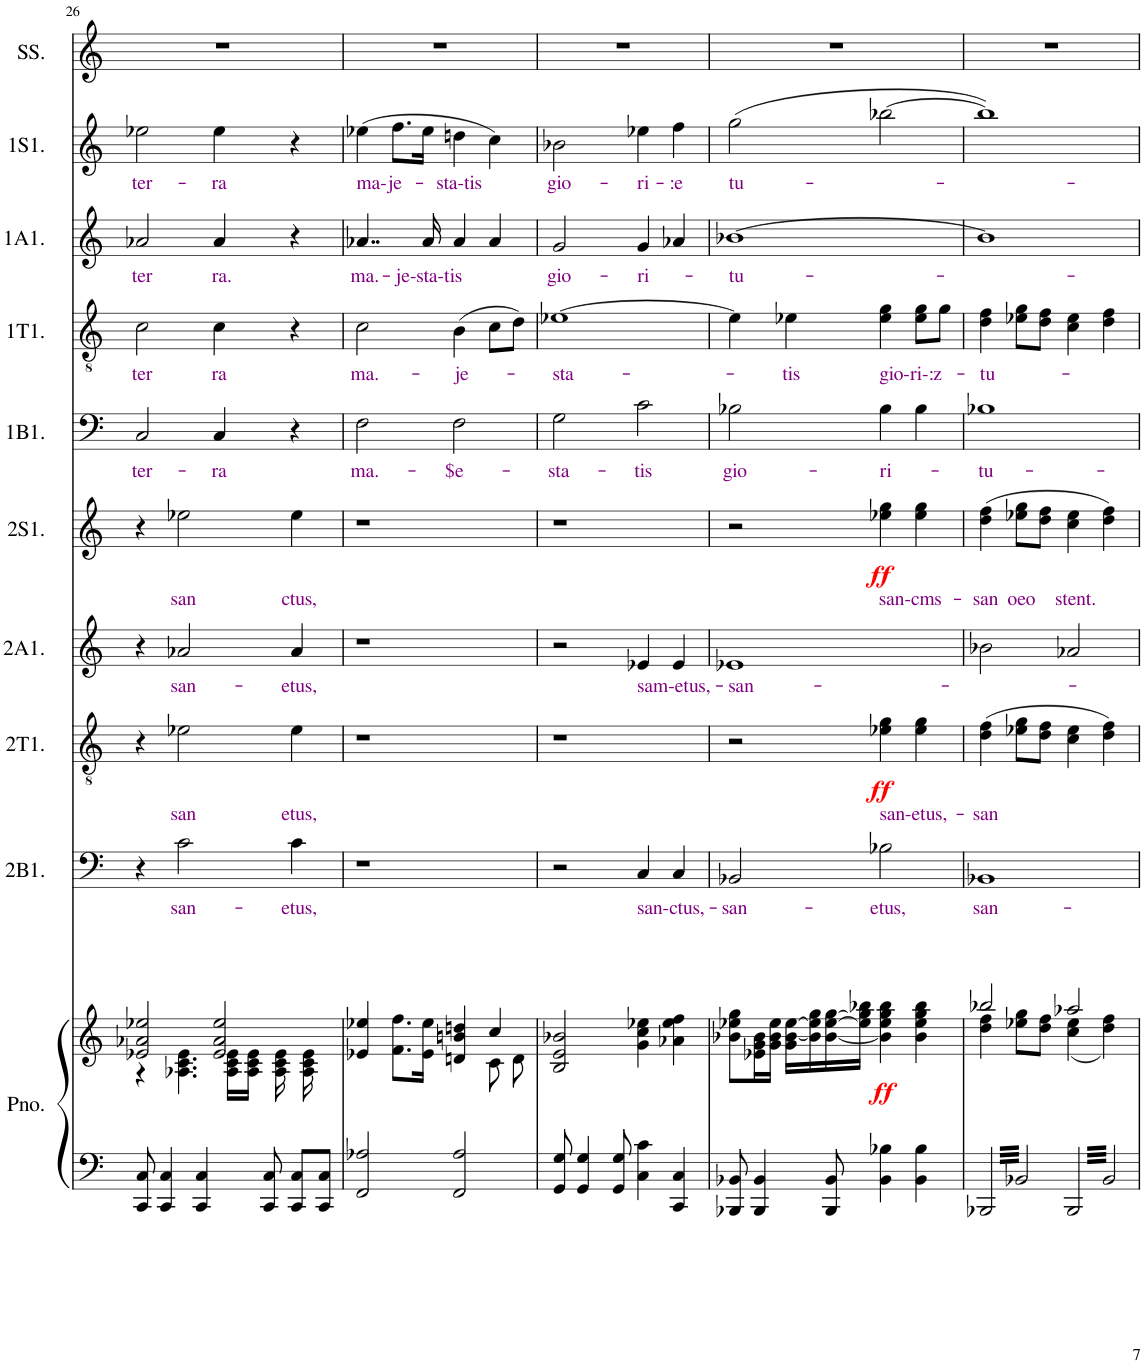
**kern	**kern	**dynam	**kern	**text	**kern	**text	**dynam	**kern	**text	**kern	**text	**dynam	**kern	**text	**kern	**text	**kern	**text	**kern	**text	**kern
*part10	*part10	*part10	*part9	*part9	*part8	*part8	*part8	*part7	*part7	*part6	*part6	*part6	*part5	*part5	*part4	*part4	*part3	*part3	*part2	*part2	*part1
*staff11	*staff10	*staff10/11	*staff9	*staff9	*staff8	*staff8	*staff8	*staff7	*staff7	*staff6	*staff6	*staff6	*staff5	*staff5	*staff4	*staff4	*staff3	*staff3	*staff2	*staff2	*staff1
*I"Piano	*	*	*I"C2 Bass 1	*	*I"C2 Tenor 1	*	*	*I"C2 Alto 1	*	*I"C1 Soprano 1	*	*	*I"C1 Bass 1	*	*I"C1 Tenor 1	*	*I"C1 Alto 1	*	*I"C1 Soprano 1	*	*I"Soprano Solo
*I'Pno.	*	*	*I'2B1.	*	*I'2T1.	*	*	*I'2A1.	*	*I'2S1.	*	*	*I'1B1.	*	*I'1T1.	*	*I'1A1.	*	*I'1S1.	*	*I'SS.
!!LO:PB:g=z
*clefF4	*clefG2	*	*clefF4	*	*clefGv2	*	*	*clefG2	*	*clefG2	*	*	*clefF4	*	*clefGv2	*	*clefG2	*	*clefG2	*	*clefG2
*	*	*	*	*	*	*	*	*Trd1c2	*	*	*	*	*	*	*	*	*Trd1c2	*	*	*	*
*k[]	*k[]	*	*k[]	*	*k[]	*	*	*k[]	*	*k[]	*	*	*k[]	*	*k[]	*	*k[]	*	*k[]	*	*k[]
*M4/4	*M4/4	*	*M4/4	*	*M4/4	*	*	*M4/4	*	*M4/4	*	*	*M4/4	*	*M4/4	*	*M4/4	*	*M4/4	*	*M4/4
*met(c)	*met(c)	*	*met(c)	*	*met(c)	*	*	*met(c)	*	*met(c)	*	*	*met(c)	*	*met(c)	*	*met(c)	*	*met(c)	*	*met(c)
=26	=26	=26	=26	=26	=26	=26	=26	=26	=26	=26	=26	=26	=26	=26	=26	=26	=26	=26	=26	=26	=26
*	*^	*	*	*	*	*	*	*	*	*	*	*	*	*	*	*	*	*	*	*	*
!	!	!	!	!	!	!	!	!	!	!	!	!	!	!	!LO:LY:b:color=#800080	!	!LO:LY:b:color=#800080	!	!LO:LY:b:color=#800080	!	!LO:LY:b:color=#800080	!
8CC/ 8C/	2e-X/ 2a-X/ 2ee-X/	4r	.	4r	.	4r	.	.	4r	.	4r	.	.	2C/	ter-	2c\	ter	2a-X/	ter	2ee-X\	ter-	1r
4CC/ 4C/	.	.	.	.	.	.	.	.	.	.	.	.	.	.	.	.	.	.	.	.	.	.
!	!	!	!	!	!LO:LY:b:color=#800080	!	!LO:LY:b:color=#800080	!	!	!LO:LY:b:color=#800080	!	!LO:LY:b:color=#800080	!	!	!	!	!	!	!	!	!	!
.	.	4.A-X\ 4.c\ 4.e-\	.	2c\	san-	2e-X\	san	.	2a-X/	san-	2ee-X\	san	.	.	.	.	.	.	.	.	.	.
4CC/ 4C/	.	.	.	.	.	.	.	.	.	.	.	.	.	.	.	.	.	.	.	.	.	.
!	!	!	!	!	!	!	!	!	!	!	!	!	!	!	!LO:LY:b:color=#800080	!	!LO:LY:b:color=#800080	!	!LO:LY:b:color=#800080	!	!LO:LY:b:color=#800080	!
.	2e-/ 2a-/ 2ee-/	.	.	.	.	.	.	.	.	.	.	.	.	4C/	-ra	4c\	ra	4a-/	ra.	4ee-\	-ra	.
8CC/ 8C/	.	16A-\ 16c\ 16e-\LL	.	.	.	.	.	.	.	.	.	.	.	.	.	.	.	.	.	.	.	.
.	.	16A-\ 16c\ 16e-\JJ	.	.	.	.	.	.	.	.	.	.	.	.	.	.	.	.	.	.	.	.
!	!	!	!	!	!LO:LY:b:color=#800080	!	!LO:LY:b:color=#800080	!	!	!LO:LY:b:color=#800080	!	!LO:LY:b:color=#800080	!	!	!	!	!	!	!	!	!	!
8CC/ 8C/L	.	16A-\ 16c\ 16e-\	.	4c\	-etus,	4e-\	etus,	.	4a-/	-etus,	4ee-\	ctus,	.	4r	.	4r	.	4r	.	4r	.	.
.	.	16A-\ 16c\ 16e-\	.	.	.	.	.	.	.	.	.	.	.	.	.	.	.	.	.	.	.	.
8CC/ 8C/J	.	8ryy	.	.	.	.	.	.	.	.	.	.	.	.	.	.	.	.	.	.	.	.
=27	=27	=27	=27	=27	=27	=27	=27	=27	=27	=27	=27	=27	=27	=27	=27	=27	=27	=27	=27	=27	=27	=27
!	!	!	!	!	!	!	!	!	!	!	!	!	!	!	!LO:LY:b:color=#800080	!	!LO:LY:b:color=#800080	!	!LO:LY:b:color=#800080	!	!LO:LY:b:color=#800080	!
2FF/ 2A-X/	4e-X/ 4ee-X/	4ryy	.	1r	.	1r	.	.	1r	.	1r	.	.	2F\	ma.-	2c\	ma.-	4..a-X/	ma.-	(4ee-X\	ma-je-	1r
.	4ryy	8.f\ 8.ff\L	.	.	.	.	.	.	.	.	.	.	.	.	.	.	.	.	.	8.ff\L	.	.
!	!	!	!	!	!	!	!	!	!	!	!	!	!	!	!	!	!	!	!LO:LY:b:color=#800080	!	!	!
.	.	16e-\ 16ee-\Jk	.	.	.	.	.	.	.	.	.	.	.	.	.	.	.	16a-/	-je-sta-tis	16ee-\Jk	.	.
!	!	!	!	!	!	!	!	!	!	!	!	!	!	!	!LO:LY:b:color=#800080	!	!LO:LY:b:color=#800080	!	!	!	!LO:LY:b:color=#800080	!
2FF/ 2A-/	4dn/ 4bn/ 4ddn/	4ryy	.	.	.	.	.	.	.	.	.	.	.	2F\	-$e-	(4B\	-je-	4a-/	.	4ddn\	-sta-tis	.
.	4cc/	8c\	.	.	.	.	.	.	.	.	.	.	.	.	.	8c\L	.	4a-/	.	4cc\)	.	.
.	.	8d\	.	.	.	.	.	.	.	.	.	.	.	.	.	8d\J)	.	.	.	.	.	.
=28	=28	=28	=28	=28	=28	=28	=28	=28	=28	=28	=28	=28	=28	=28	=28	=28	=28	=28	=28	=28	=28	=28
!	!	!	!	!	!	!	!	!	!	!	!	!	!	!	!LO:LY:b:color=#800080	!	!LO:LY:b:color=#800080	!	!LO:LY:b:color=#800080	!	!LO:LY:b:color=#800080	!
*	*v	*v	*	*	*	*	*	*	*	*	*	*	*	*	*	*	*	*	*	*	*	*
8GG/ 8G/	2B/ 2e/ 2b-X/	.	2r	.	1r	.	.	2r	.	1r	.	.	2G\	-sta-	[1e-X	-sta-	2g/	gio-	2b-X\	gio-	1r
4GG/ 4G/	.	.	.	.	.	.	.	.	.	.	.	.	.	.	.	.	.	.	.	.	.
8GG/ 8G/	.	.	.	.	.	.	.	.	.	.	.	.	.	.	.	.	.	.	.	.	.
!	!	!	!	!LO:LY:b:color=#800080	!	!	!	!	!LO:LY:b:color=#800080	!	!	!	!	!LO:LY:b:color=#800080	!	!	!	!LO:LY:b:color=#800080	!	!LO:LY:b:color=#800080	!
4C\ 4c\	4g\ 4cc\ 4ee-X\	.	4C/	san-ctus,-	.	.	.	4e-X/	sam-etus,-	.	.	.	2c\	-tis	.	.	4g/	-ri-	4ee-X\	-ri-	.
!	!	!	!	!	!	!	!	!	!	!	!	!	!	!	!	!	!	!	!	!LO:LY:b:color=#800080	!
4CC/ 4C/	4a-X\ 4ee-\ 4ff\	.	4C/	.	.	.	.	4e-/	.	.	.	.	.	.	.	.	4a-X/	.	4ff\	-:e	.
=29	=29	=29	=29	=29	=29	=29	=29	=29	=29	=29	=29	=29	=29	=29	=29	=29	=29	=29	=29	=29	=29
!	!	!	!	!LO:LY:b:color=#800080	!	!	!	!	!LO:LY:b:color=#800080	!	!	!	!	!LO:LY:b:color=#800080	!	!	!	!LO:LY:b:color=#800080	!	!LO:LY:b:color=#800080	!
8BBB-X/ 8BB-X/	8b-X\ 8ee-X\ 8gg\L	.	2BB-X/	-san-	2r	.	.	1e-X	-san-	2r	.	.	2B-X\	gio-	4e-\]	.	[1b-X	-tu-	(2gg\	tu-	1r
4BBB-/ 4BB-/	16e-X\ 16g\ 16b-\L	.	.	.	.	.	.	.	.	.	.	.	.	.	.	.	.	.	.	.	.
.	16g\ 16b-\ 16ee-\JJ	.	.	.	.	.	.	.	.	.	.	.	.	.	.	.	.	.	.	.	.
!	!	!	!	!	!	!	!	!	!	!	!	!	!	!	!	!LO:LY:b:color=#800080	!	!	!	!	!
.	16g\ [16b-\ [16ee-\LL	.	.	.	.	.	.	.	.	.	.	.	.	.	4e-X\	-tis	.	.	.	.	.
.	16b-\] 16ee-\] 16gg\	.	.	.	.	.	.	.	.	.	.	.	.	.	.	.	.	.	.	.	.
8BBB-/ 8BB-/	[16b-\ [16ee-\ [16gg\	.	.	.	.	.	.	.	.	.	.	.	.	.	.	.	.	.	.	.	.
.	16ee-\] 16gg\] 16bb-X\JJ	.	.	.	.	.	.	.	.	.	.	.	.	.	.	.	.	.	.	.	.
!	!	!LO:DY:b	!	!LO:LY:b:color=#800080	!	!LO:LY:b:color=#800080	!LO:DY:b	!	!	!	!LO:LY:b:color=#800080	!LO:DY:b	!	!LO:LY:b:color=#800080	!	!LO:LY:b:color=#800080	!	!	!	!	!
4BB-\ 4B-X\	4b-\] 4ee-\ 4gg\ 4bb-\	ff	2B-X\	-etus,	4e-X\ 4g\	san-etus,-	ff	.	.	4ee-X\ 4gg\	san-cms-	ff	4B-\	-ri-	4e-\ 4g\	gio-ri-:z-	.	.	[2bb-X\	.	.
4BB-\ 4B-\	4b-\ 4ee-\ 4gg\ 4bb-\	.	.	.	4e-\ 4g\	.	.	.	.	4ee-\ 4gg\	.	.	4B-\	.	8e-\ 8g\L	.	.	.	.	.	.
.	.	.	.	.	.	.	.	.	.	.	.	.	.	.	8g\J	.	.	.	.	.	.
=30	=30	=30	=30	=30	=30	=30	=30	=30	=30	=30	=30	=30	=30	=30	=30	=30	=30	=30	=30	=30	=30
*	*^	*	*	*	*	*	*	*	*	*	*	*	*	*	*	*	*	*	*	*	*
!	!	!	!	!	!LO:LY:b:color=#800080	!	!LO:LY:b:color=#800080	!	!	!	!	!LO:LY:b:color=#800080	!	!	!LO:LY:b:color=#800080	!	!LO:LY:b:color=#800080	!	!	!	!	!
6.BBB-X/	2bb-X/	4dd\ 4ff\	.	1BB-X	san-	(4d\ 4f\	-san	.	2b-X\	.	(4dd\ 4ff\	-san	.	1B-X	-tu-	4d\ 4f\	-tu-	1b-]	.	1bb-])	.	1r
!	!	!	!	!	!	!	!	!	!	!	!	!LO:LY:b:color=#800080	!	!	!	!	!	!	!	!	!	!
6.BB-X/	.	8ee-X\ 8gg\L	.	.	.	8e-X\ 8g\L	.	.	.	.	8ee-X\ 8gg\L	oeo	.	.	.	8e-X\ 8g\L	.	.	.	.	.	.
.	.	8dd\ 8ff\J	.	.	.	8d\ 8f\J	.	.	.	.	8dd\ 8ff\J	.	.	.	.	8d\ 8f\J	.	.	.	.	.	.
!	!	!	!	!	!	!	!	!	!	!	!	!LO:LY:b:color=#800080	!	!	!	!	!	!	!	!	!	!
6.BBB-/	2aa-X/	(4cc\ 4ee-\	.	.	.	4c\ 4e-\	.	.	2a-X/	.	4cc\ 4ee-\	stent.	.	.	.	4c\ 4e-\	.	.	.	.	.	.
6.BB-/	.	4dd\ 4ff\)	.	.	.	4d\ 4f\)	.	.	.	.	4dd\ 4ff\)	.	.	.	.	4d\ 4f\	.	.	.	.	.	.
*	*v	*v	*	*	*	*	*	*	*	*	*	*	*	*	*	*	*	*	*	*	*	*
=	=	=	=	=	=	=	=	=	=	=	=	=	=	=	=	=	=	=	=	=	=
*-	*-	*-	*-	*-	*-	*-	*-	*-	*-	*-	*-	*-	*-	*-	*-	*-	*-	*-	*-	*-	*-
